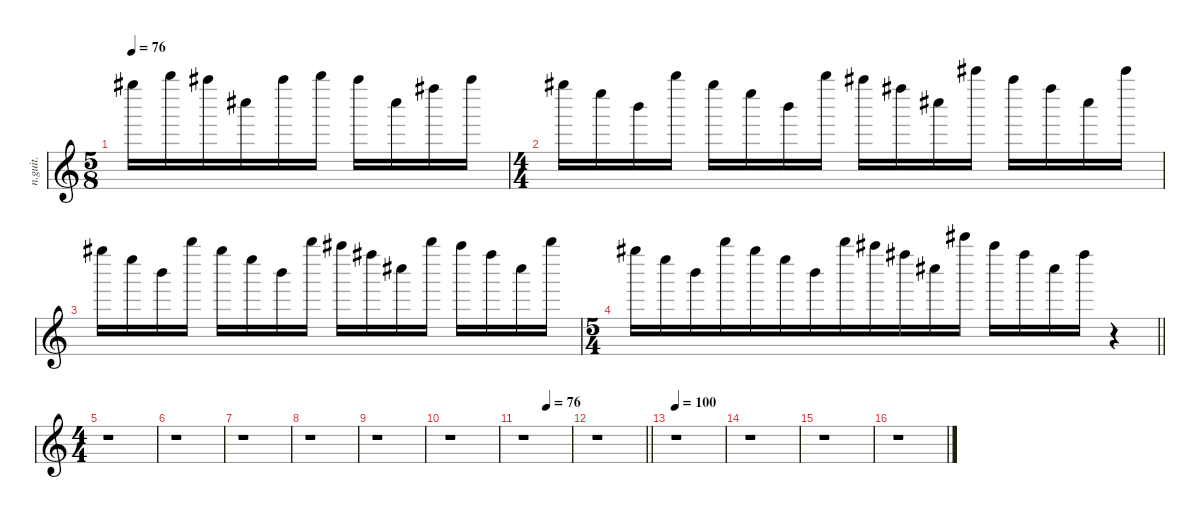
\defaultSystemsLayout 4
\hideDynamics
\bracketExtendMode nobrackets
\otherSystemsTrackNameOrientation horizontal
\track ("Keydubs" "n.guit.") {instrument acousticguitarnylon}
\staff {score}
\tuning (E5 B4 G4 D4 A3 D3)
\ts (5 8)
\tempo 76
\clef g2
\ks c
16.1{acc #}.16{dy f} 19.1.16 18.1{acc #}.16 18.3{acc #}.16 18.1{acc #}.16 19.1.16 18.1{acc #}.16 18.3{acc #}.16 19.2{acc #}.16 18.1{acc #}.16 |
\ts (4 4)
\beaming (8 2 2 2 2)
16.1{acc #}.16 17.2.16 16.3.16 19.1.16 16.1{acc #}.16 17.2.16 16.3.16 19.1.16 18.1{acc #}.16 19.2{acc #}.16 18.3{acc #}.16 21.1{acc #}.16 18.1{acc #}.16 19.2{acc #}.16 18.3{acc #}.16 21.1{acc #}.16 |
21.2{acc #}.16 21.3.16 21.4.16 19.1.16 21.2{acc #}.16 21.3.16 21.4.16 19.1.16 18.1{acc #}.16 19.2{acc #}.16 18.3{acc #}.16 19.1.16 18.1{acc #}.16 19.2{acc #}.16 18.3{acc #}.16 19.1.16 |
\ts (5 4)
\beaming (8 6 4)
\barLineRight lightlight
16.1{acc #}.16 17.2.16 16.3.16 19.1.16 16.1{acc #}.16 17.2.16 16.3.16 19.1.16 18.1{acc #}.16 19.2{acc #}.16 18.3{acc #}.16 21.1{acc #}.16 18.1{acc #}.16 19.2{acc #}.16 18.3{acc #}.16 19.2{acc #}.16 r.4 |
\ts (4 4)
\beaming (8 2 2 2 2)
r.1 |
r.1 |
r.1 |
r.1 |
r.1 |
r.1 |
\tempo (76 0.5)
r.1 |
\tempo (60 0.9625 hide)
\barLineRight lightlight
r.1 |
\tempo 100
r.1 |
r.1 |
r.1 |
r.1
